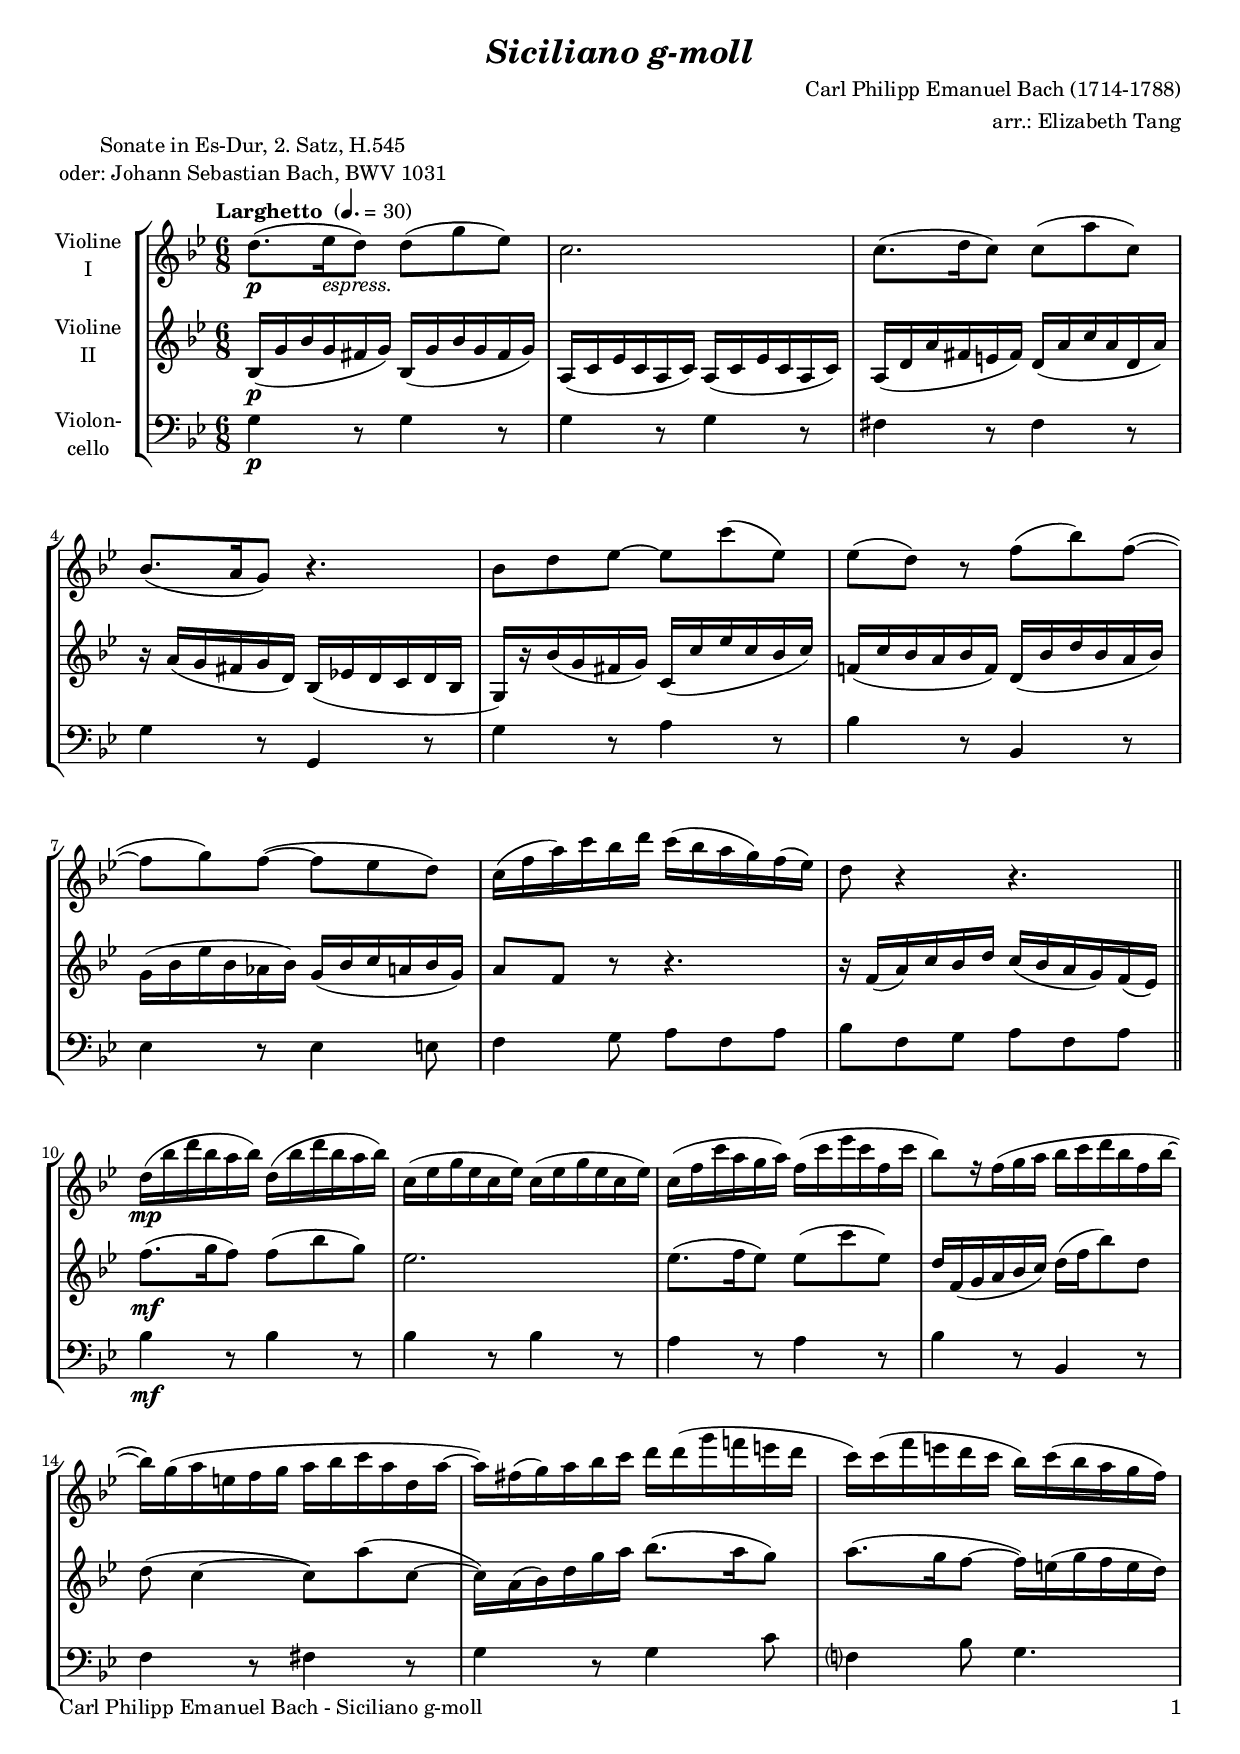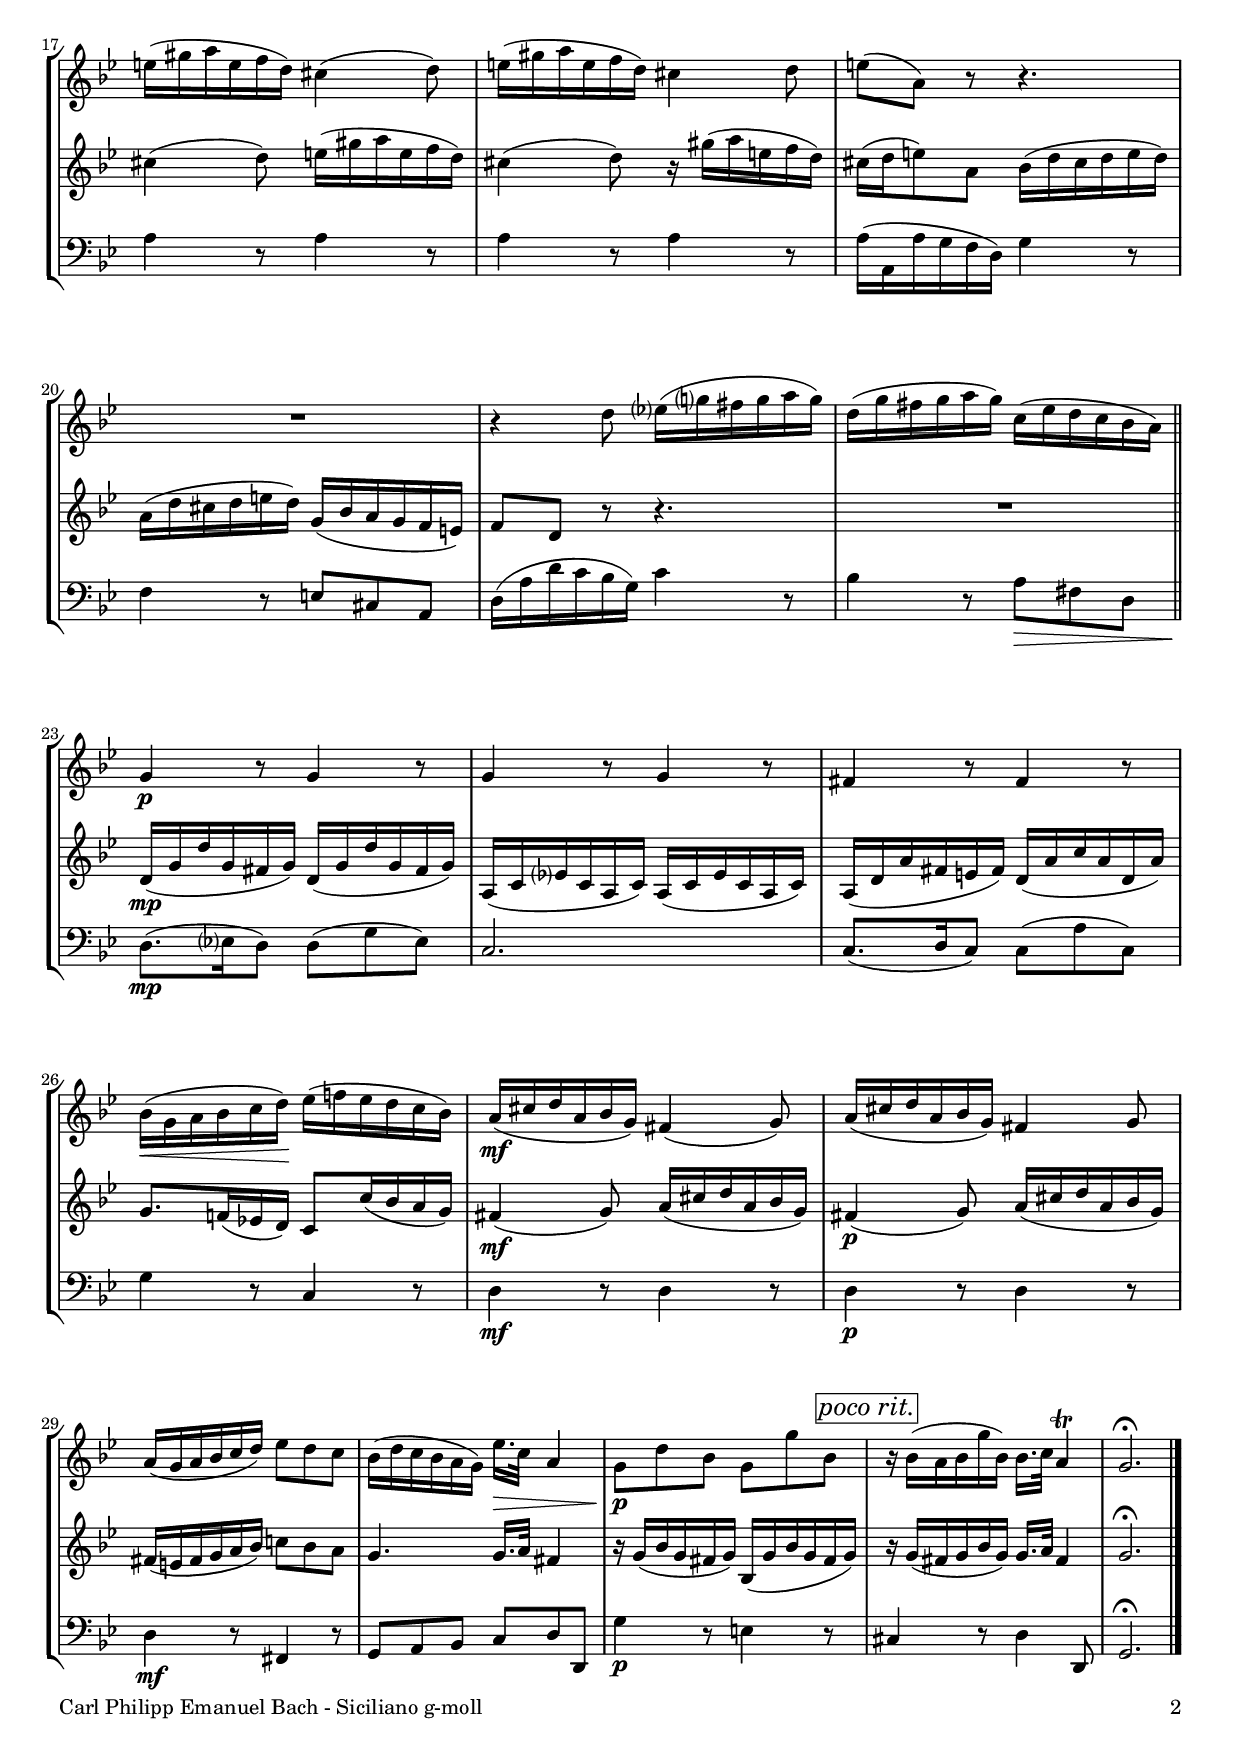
\version "2.24.1"
\include "deutsch.ly"

#(set-global-staff-size 18)

\header {
  title     = \markup \bold \italic "Siciliano g-moll"
  composer  = "Carl Philipp Emanuel Bach (1714-1788)"
  arranger  = "arr.: Elizabeth Tang"
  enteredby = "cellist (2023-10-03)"
  piece     = \markup \center-column {
    "Sonate in Es-Dur, 2. Satz, H.545"
    "oder: Johann Sebastian Bach, BWV 1031"
  }
}

voiceconsts = {
 \key g \minor
 \time 6/8
 \clef "treble"
% \numericTimeSignature
 \compressEmptyMeasures
  % Set default beaming for all staves
%  \set Timing.beamExceptions = #'()
%  \set Timing.baseMoment     = #(ly:make-moment 1 4)
%  \set Timing.beatStructure  = #'(1 1 1)
\tempo "Larghetto " 4.=30
}

mivl = "violin"
miba = "cello"

espr = \markup \italic "espress."
prit = \mark \markup \box \italic "poco rit."
rit  = \mark \markup \box \italic "rit."

va = \relative c'' {
  \voiceconsts

  d8.(\p es16_\espr d8) d( g es)
  c2.
  c8.( d16 c8) c( a' c,)
  b8.( a16 g8) r4.

  b8 d es~ es c'( es,)
  es( d) r f( b) f(~
  f g) f(~ f es d)
  c16( f a) c b d c( b a g) f( es)

  d8 r4 r4. \bar "||"
  d16(\mp b' d b a b) d,( b' d b a b)
  c,( es g es c es) c( es g es c es)

  c( f c' a g a) f( c' es c f, c'
  b8)[ r16 f( g a] b c d b f b~
  b) g( a e f g a b c a d, a'~

  a) fis( g) a b c d d( g f! e d
  c) c( f e d c b) c( b a g f)
  e( gis a e f d) cis4( d8)

  e16( gis a e f d) cis4 d8
  e( a,) r r4.
  R2.
  r4 d8 es?16( g? fis g a g)

  d( g fis g a g) c,( es d c b a) \bar "||"
  g4\p r8 g4 r8
  g4 r8 g4 r8
  fis4 r8 fis4 r8

  b16(\< g a b c d)\! es( f! es d c b)
  a(\mf cis d a b g) fis4( g8)
  a16( cis d a b g) fis4 g8
  a16( g a b c d) es8 d c

  b16( d c b a g) es'16.\> c32 a4
  g8\!\p d' b g g' b, \prit
  r16 b( a b g' b,) b16. c32 a4\trill
  g2.\fermata \bar "|."
}

vb = \relative c' {
  \voiceconsts

  b16(\p g' b g fis g) b,( g' b g fis g)
  a,( c es c a c) a( c es c a c)
  a( d a' fis e fis) d( a' c a d, a')

  r a( g fis g d)b( es! d c d b
  g)[ r b'( g fis g)] c,( c' es c b c)
  f,!( c' b a b f) d( b' d b a b)

  g( b es b as b) g( b c a b g)
  a8 f r r4.
  r16 f( a) c b d c( b a g) f( es) \bar "||"
  f'8.(\mf g16 f8) f( b g)

  es2.
  es8.( f16 es8) es( c' es,)
  d16 f,( g a b c) d( f b8) d,
  d( c4~ c8) a'( c,~

  c16) a( b) d g a b8.( a16 g8)
  a8.( g16 f8~ f16) e( g f e d)
  cis4( d8) e16( gis a e f d)
  cis4( d8) r16 gis( a e f d)

  cis( d e8) a, b16( d cis d e d)
  a( d cis d e d) g,( b a g f e)
  f8 d r r4.
  R2. \bar "||"

  d16(\mp g d' g, fis g) d( g d' g, fis g)
  a,( c es? c a c) a( c es c a c)
  a( d a' fis e fis) d( a' c a d, a')

  g8. f!16( es! d) c8 c'16( b a g)
  fis4(\mf g8) a16( cis d a b g)
  fis4(\p g8) a16( cis d a b g)
  fis( e fis g a b) c!8 b a

  g4. g16. a32 fis4
  r16 g( b g fis g) b,( g' b g fis g) \prit
  r g( fis g b g) g16. a32 fis4
  g2.\fermata \bar "|."
}

vc = \relative c' {
  \voiceconsts
  \clef "bass"

  g4\p r8 g4 r8
  g4 r8 g4 r8
  fis4 r8 fis4 r8
  g4 r8 g,4 r8

  g'4 r8 a4 r8
  b4 r8 b,4 r8
  es4 r8 es4 e8
  f4 g8 a f a
  b f g a f a \bar "||"

  b4\mf r8 b4 r8
  b4 r8 b4 r8
  a4 r8 a4 r8
  b4 r8 b,4 r8
  f'4 r8 fis4 r8

  g4 r8 g4 c8
  f,?4 b8 g4.
  a4 r8 a4 r8
  a4 r8 a4 r8
  a16( a, a' g f d) g4 r8

  f4 r8 e cis a
  d16( a' d c b g) c4 r8
  b4 r8 a\> fis d \bar "||"
  d8.(\!\mp es?16 d8) d( g es)
  c2.

  c8.( d16 c8) c( a' c,)
  g'4 r8 c,4 r8
  d4\mf r8 d4 r8
  d4\p r8 d4 r8
  d4\mf r8 fis,4 r8

  g a b c d d,
  g'4\p r8 e4 r8 \prit
  cis4 r8 d4 d,8
  g2.\fermata \bar "|."
}


music = \new StaffGroup <<
      \new Staff {
        \set Staff.midiInstrument = \mivl
        \set Staff.instrumentName = \markup \center-column { "Violine" "I" }
        \transpose g g { \va }
      }
      
      \new Staff {
        \set Staff.midiInstrument = \mivl
        \set Staff.instrumentName = \markup \center-column { "Violine" "II" }
        \transpose g g { \vb }
      }
      
      \new Staff {
        \set Staff.midiInstrument = \miba
        \set Staff.instrumentName = \markup \center-column { "Violon-" "cello" }
        \transpose g g { \vc }
      }
>>

\book {
  \paper {
    print-page-number = ##t
    print-first-page-number = ##t
    ragged-last-bottom = ##f
    oddHeaderMarkup = \markup \null
    evenHeaderMarkup = \markup \null
    oddFooterMarkup = \markup {
      \fill-line {
        \if \should-print-page-number
        "Carl Philipp Emanuel Bach - Siciliano g-moll" \fromproperty #'page:page-number-string
      }
    }
    evenFooterMarkup = \oddFooterMarkup
  } \score {
    \music
    \layout {}
  }

  \score {
    \unfoldRepeats \music

    \midi {
      \context {
        \Score
      }
    }
  }
}